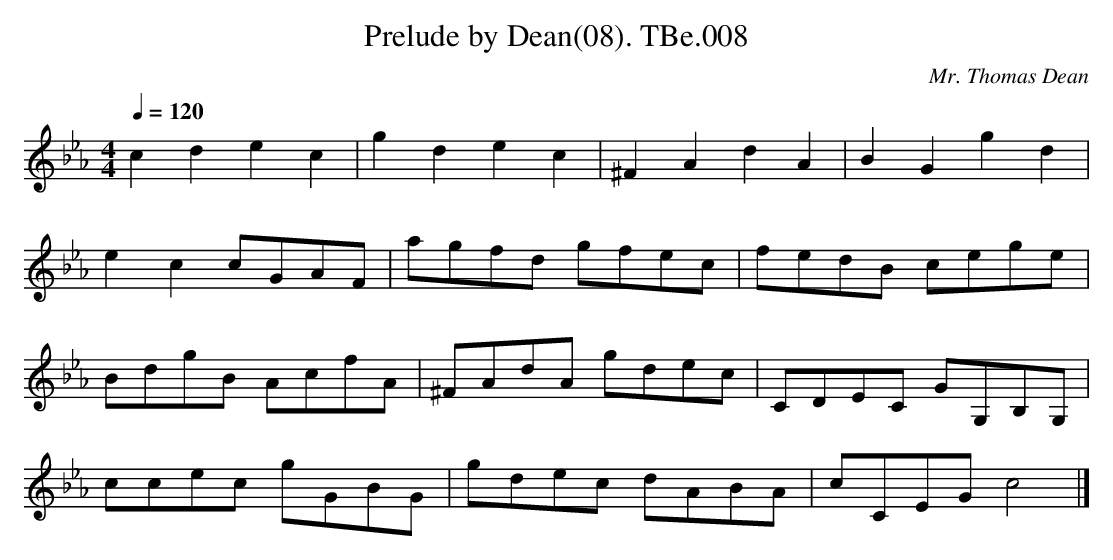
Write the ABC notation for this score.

X:1
T:Prelude by Dean(08). TBe.008
M:4/4
L:1/8
Q:1/4=120
C:Mr. Thomas Dean
K:C minor
c2d2e2c2 | g2d2e2c2 | ^F2A2d2A2 | B2G2g2d2 |
e2c2 cGAF | agfd gfec | fedB cege |
BdgB AcfA |^FAdA gdec | CDEC GG,B,G, |
ccec gGBG | gdec dABA | cCEG c4 |]
